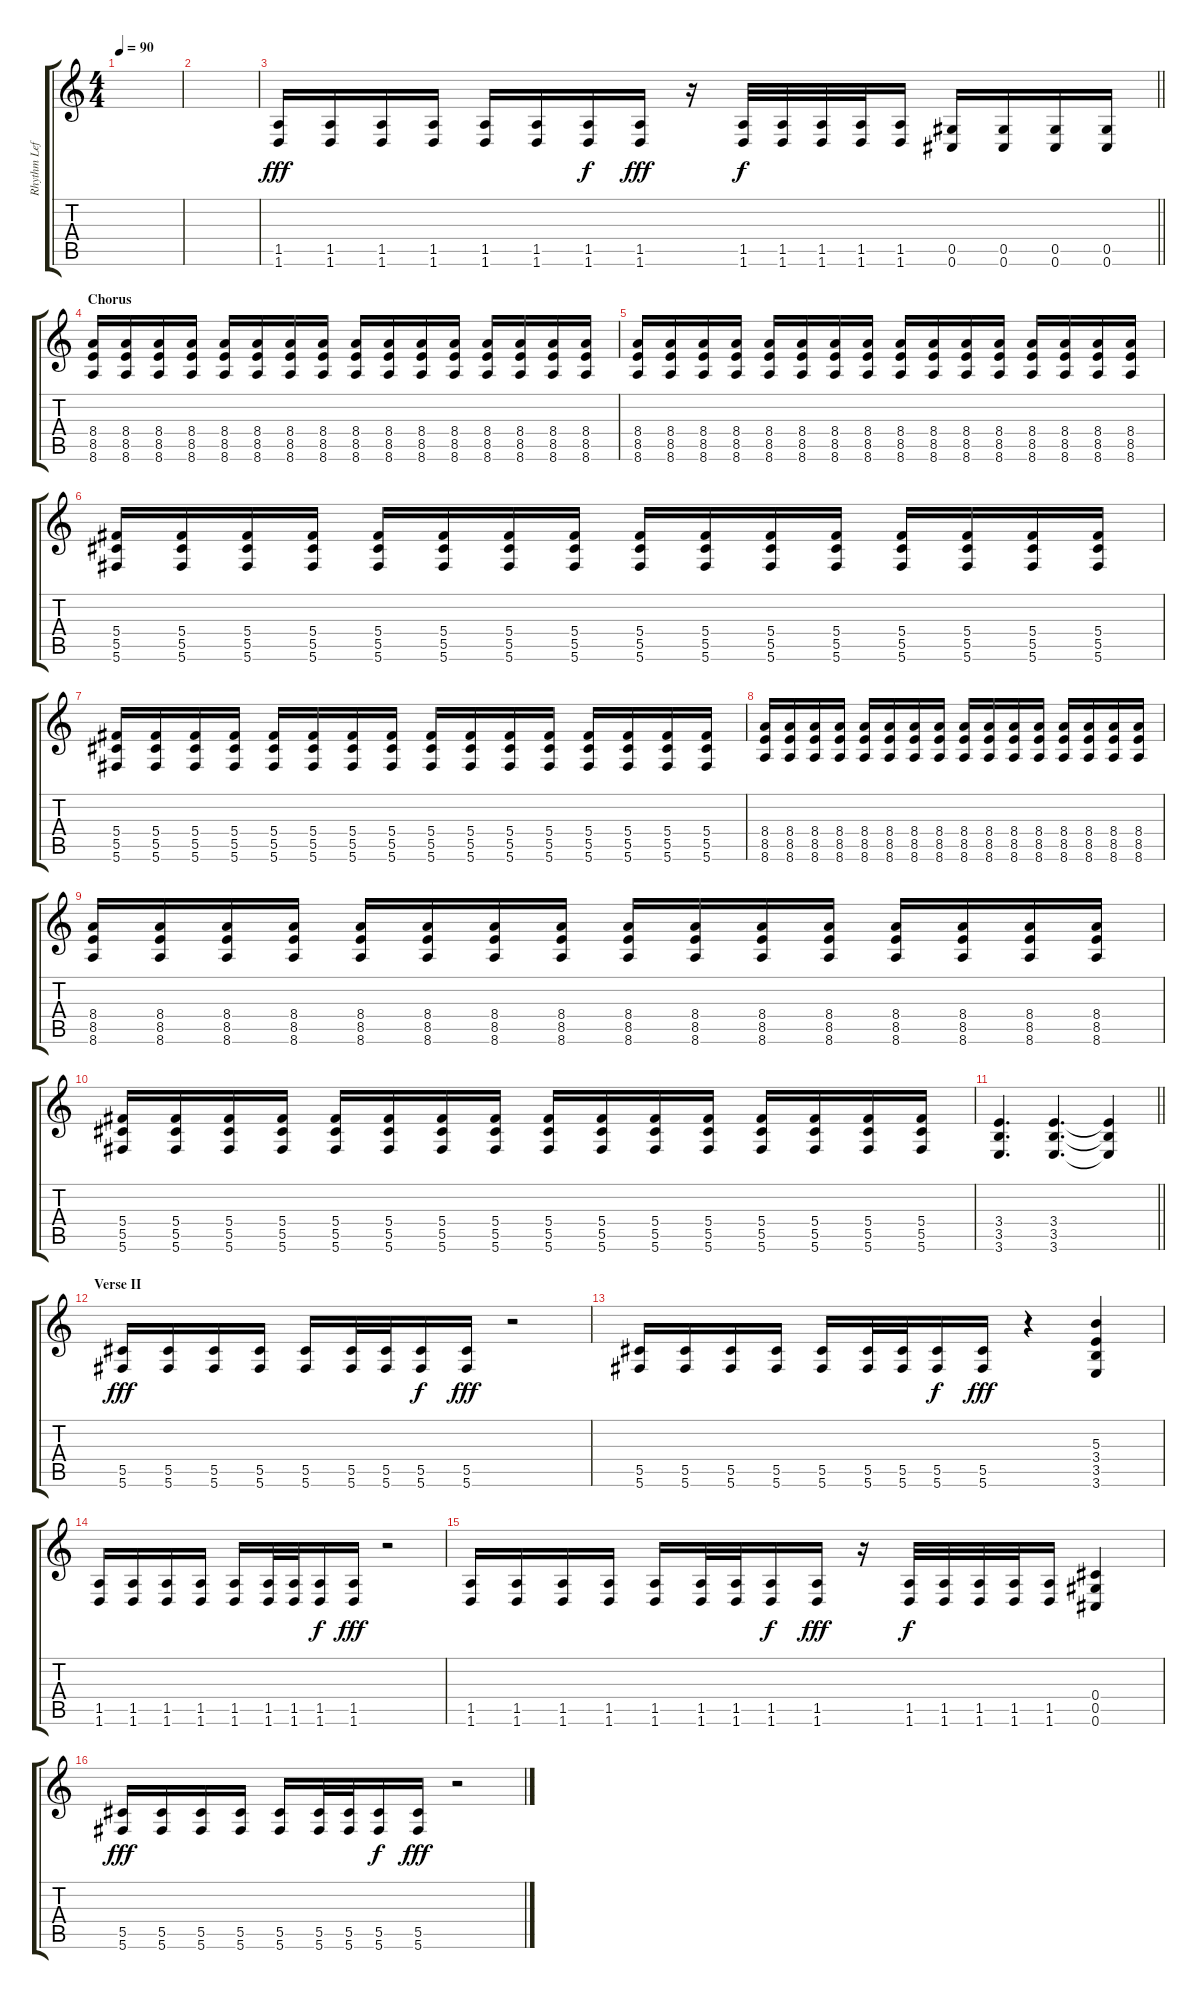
\track ("Rhythm Left" "Rhythm Lef") {instrument overdrivenguitar}
\staff {score tabs}
\tuning (Eb4 Bb3 Gb3 Db3 Ab2 Db2) {hide}
\ts (4 4)
\tempo 90
\clef g2
\ks c
|
|
\barLineRight lightlight
(1.5 1.6).16{dy fff} (1.5 1.6).16 (1.5 1.6).16 (1.5 1.6).16 (1.5 1.6).16 (1.5 1.6).16 (1.5 1.6).16{dy f} (1.5 1.6).16{dy fff} r.16 (1.5 1.6).32{dy f} (1.5 1.6).32 (1.5 1.6).32 (1.5 1.6).32 (1.5 1.6).16 (0.5 0.6).16 (0.5 0.6).16 (0.5 0.6).16 (0.5 0.6).16 |
\section ("" "Chorus")
(8.4 8.5 8.6).16 (8.4 8.5 8.6).16 (8.4 8.5 8.6).16 (8.4 8.5 8.6).16 (8.4 8.5 8.6).16 (8.4 8.5 8.6).16 (8.4 8.5 8.6).16 (8.4 8.5 8.6).16 (8.4 8.5 8.6).16 (8.4 8.5 8.6).16 (8.4 8.5 8.6).16 (8.4 8.5 8.6).16 (8.4 8.5 8.6).16 (8.4 8.5 8.6).16 (8.4 8.5 8.6).16 (8.4 8.5 8.6).16 |
(8.4 8.5 8.6).16 (8.4 8.5 8.6).16 (8.4 8.5 8.6).16 (8.4 8.5 8.6).16 (8.4 8.5 8.6).16 (8.4 8.5 8.6).16 (8.4 8.5 8.6).16 (8.4 8.5 8.6).16 (8.4 8.5 8.6).16 (8.4 8.5 8.6).16 (8.4 8.5 8.6).16 (8.4 8.5 8.6).16 (8.4 8.5 8.6).16 (8.4 8.5 8.6).16 (8.4 8.5 8.6).16 (8.4 8.5 8.6).16 |
(5.4 5.5 5.6).16 (5.4 5.5 5.6).16 (5.4 5.5 5.6).16 (5.4 5.5 5.6).16 (5.4 5.5 5.6).16 (5.4 5.5 5.6).16 (5.4 5.5 5.6).16 (5.4 5.5 5.6).16 (5.4 5.5 5.6).16 (5.4 5.5 5.6).16 (5.4 5.5 5.6).16 (5.4 5.5 5.6).16 (5.4 5.5 5.6).16 (5.4 5.5 5.6).16 (5.4 5.5 5.6).16 (5.4 5.5 5.6).16 |
(5.4 5.5 5.6).16 (5.4 5.5 5.6).16 (5.4 5.5 5.6).16 (5.4 5.5 5.6).16 (5.4 5.5 5.6).16 (5.4 5.5 5.6).16 (5.4 5.5 5.6).16 (5.4 5.5 5.6).16 (5.4 5.5 5.6).16 (5.4 5.5 5.6).16 (5.4 5.5 5.6).16 (5.4 5.5 5.6).16 (5.4 5.5 5.6).16 (5.4 5.5 5.6).16 (5.4 5.5 5.6).16 (5.4 5.5 5.6).16 |
(8.4 8.5 8.6).16 (8.4 8.5 8.6).16 (8.4 8.5 8.6).16 (8.4 8.5 8.6).16 (8.4 8.5 8.6).16 (8.4 8.5 8.6).16 (8.4 8.5 8.6).16 (8.4 8.5 8.6).16 (8.4 8.5 8.6).16 (8.4 8.5 8.6).16 (8.4 8.5 8.6).16 (8.4 8.5 8.6).16 (8.4 8.5 8.6).16 (8.4 8.5 8.6).16 (8.4 8.5 8.6).16 (8.4 8.5 8.6).16 |
(8.4 8.5 8.6).16 (8.4 8.5 8.6).16 (8.4 8.5 8.6).16 (8.4 8.5 8.6).16 (8.4 8.5 8.6).16 (8.4 8.5 8.6).16 (8.4 8.5 8.6).16 (8.4 8.5 8.6).16 (8.4 8.5 8.6).16 (8.4 8.5 8.6).16 (8.4 8.5 8.6).16 (8.4 8.5 8.6).16 (8.4 8.5 8.6).16 (8.4 8.5 8.6).16 (8.4 8.5 8.6).16 (8.4 8.5 8.6).16 |
(5.4 5.5 5.6).16 (5.4 5.5 5.6).16 (5.4 5.5 5.6).16 (5.4 5.5 5.6).16 (5.4 5.5 5.6).16 (5.4 5.5 5.6).16 (5.4 5.5 5.6).16 (5.4 5.5 5.6).16 (5.4 5.5 5.6).16 (5.4 5.5 5.6).16 (5.4 5.5 5.6).16 (5.4 5.5 5.6).16 (5.4 5.5 5.6).16 (5.4 5.5 5.6).16 (5.4 5.5 5.6).16 (5.4 5.5 5.6).16 |
\barLineRight lightlight
(3.4 3.5 3.6).4{d} (3.4 3.5 3.6).4{d} (3.4{t} 3.5{t} 3.6{t}).4 |
\section ("" "Verse II")
(5.5 5.6).16{dy fff} (5.5 5.6).16 (5.5 5.6).16 (5.5 5.6).16 (5.5 5.6).16 (5.5 5.6).32 (5.5 5.6).32 (5.5 5.6).16{dy f} (5.5 5.6).16{dy fff} r.2 |
(5.5 5.6).16 (5.5 5.6).16 (5.5 5.6).16 (5.5 5.6).16 (5.5 5.6).16 (5.5 5.6).32 (5.5 5.6).32 (5.5 5.6).16{dy f} (5.5 5.6).16{dy fff} r.4 (5.3 3.4 3.5 3.6).4 |
(1.5 1.6).16 (1.5 1.6).16 (1.5 1.6).16 (1.5 1.6).16 (1.5 1.6).16 (1.5 1.6).32 (1.5 1.6).32 (1.5 1.6).16{dy f} (1.5 1.6).16{dy fff} r.2 |
(1.5 1.6).16 (1.5 1.6).16 (1.5 1.6).16 (1.5 1.6).16 (1.5 1.6).16 (1.5 1.6).32 (1.5 1.6).32 (1.5 1.6).16{dy f} (1.5 1.6).16{dy fff} r.16 (1.5 1.6).32{dy f} (1.5 1.6).32 (1.5 1.6).32 (1.5 1.6).32 (1.5 1.6).16 (0.4 0.5 0.6).4 |
(5.5 5.6).16{dy fff} (5.5 5.6).16 (5.5 5.6).16 (5.5 5.6).16 (5.5 5.6).16 (5.5 5.6).32 (5.5 5.6).32 (5.5 5.6).16{dy f} (5.5 5.6).16{dy fff} r.2
